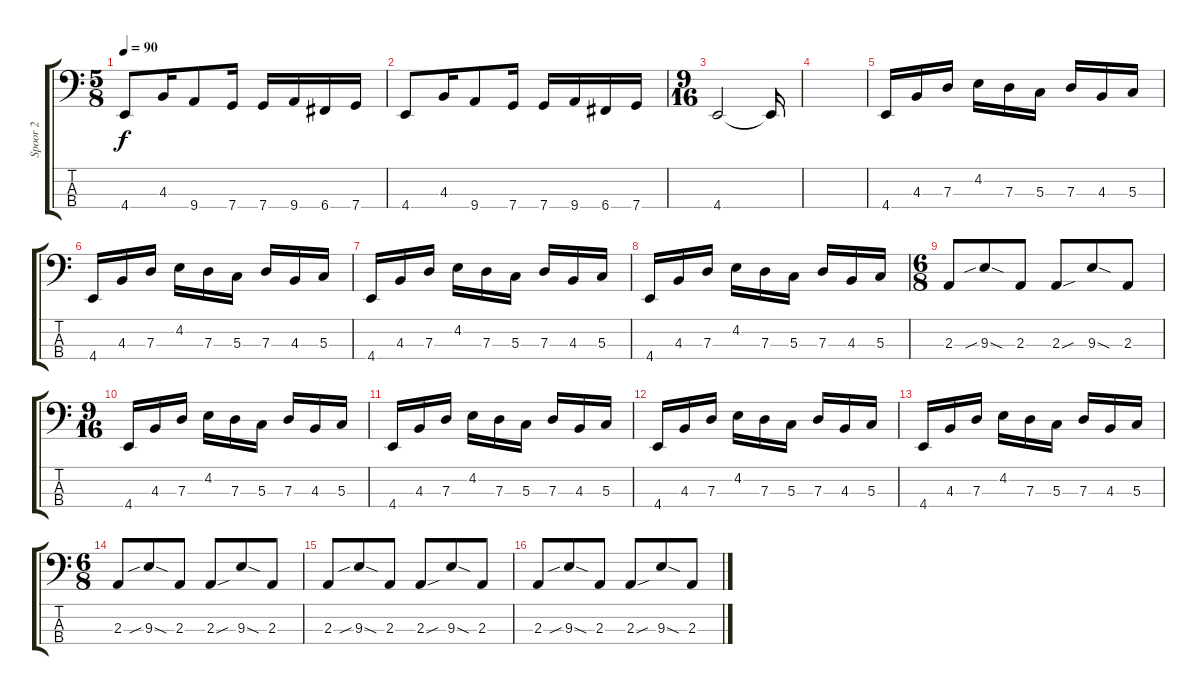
\track ("Spoor 2" "Spoor 2") {instrument electricbassfinger}
\staff {score tabs}
\tuning (F2 C2 G1 C1) {hide}
\ts (5 8)
\tempo 90
\clef f4
\ks c
4.4.8{dy f} 4.3.16 9.4.8 7.4.16 7.4.16 9.4.16 6.4.16 7.4.16 |
4.4.8 4.3.16 9.4.8 7.4.16 7.4.16 9.4.16 6.4.16 7.4.16 |
\ts (9 16)
4.4.2 4.4{t}.16 |
|
4.4.16 4.3.16 7.3.16 4.2.16 7.3.16 5.3.16 7.3.16 4.3.16 5.3.16 |
4.4.16 4.3.16 7.3.16 4.2.16 7.3.16 5.3.16 7.3.16 4.3.16 5.3.16 |
4.4.16 4.3.16 7.3.16 4.2.16 7.3.16 5.3.16 7.3.16 4.3.16 5.3.16 |
4.4.16 4.3.16 7.3.16 4.2.16 7.3.16 5.3.16 7.3.16 4.3.16 5.3.16 |
\ts (6 8)
2.3.8 9.3{sib sod}.8 2.3.8 2.3{sou}.8 9.3{sod}.8 2.3.8 |
\ts (9 16)
4.4.16 4.3.16 7.3.16 4.2.16 7.3.16 5.3.16 7.3.16 4.3.16 5.3.16 |
4.4.16 4.3.16 7.3.16 4.2.16 7.3.16 5.3.16 7.3.16 4.3.16 5.3.16 |
4.4.16 4.3.16 7.3.16 4.2.16 7.3.16 5.3.16 7.3.16 4.3.16 5.3.16 |
4.4.16 4.3.16 7.3.16 4.2.16 7.3.16 5.3.16 7.3.16 4.3.16 5.3.16 |
\ts (6 8)
2.3.8 9.3{sib sod}.8 2.3.8 2.3{sou}.8 9.3{sod}.8 2.3.8 |
2.3.8 9.3{sib sod}.8 2.3.8 2.3{sou}.8 9.3{sod}.8 2.3.8 |
2.3.8 9.3{sib sod}.8 2.3.8 2.3{sou}.8 9.3{sod}.8 2.3.8
